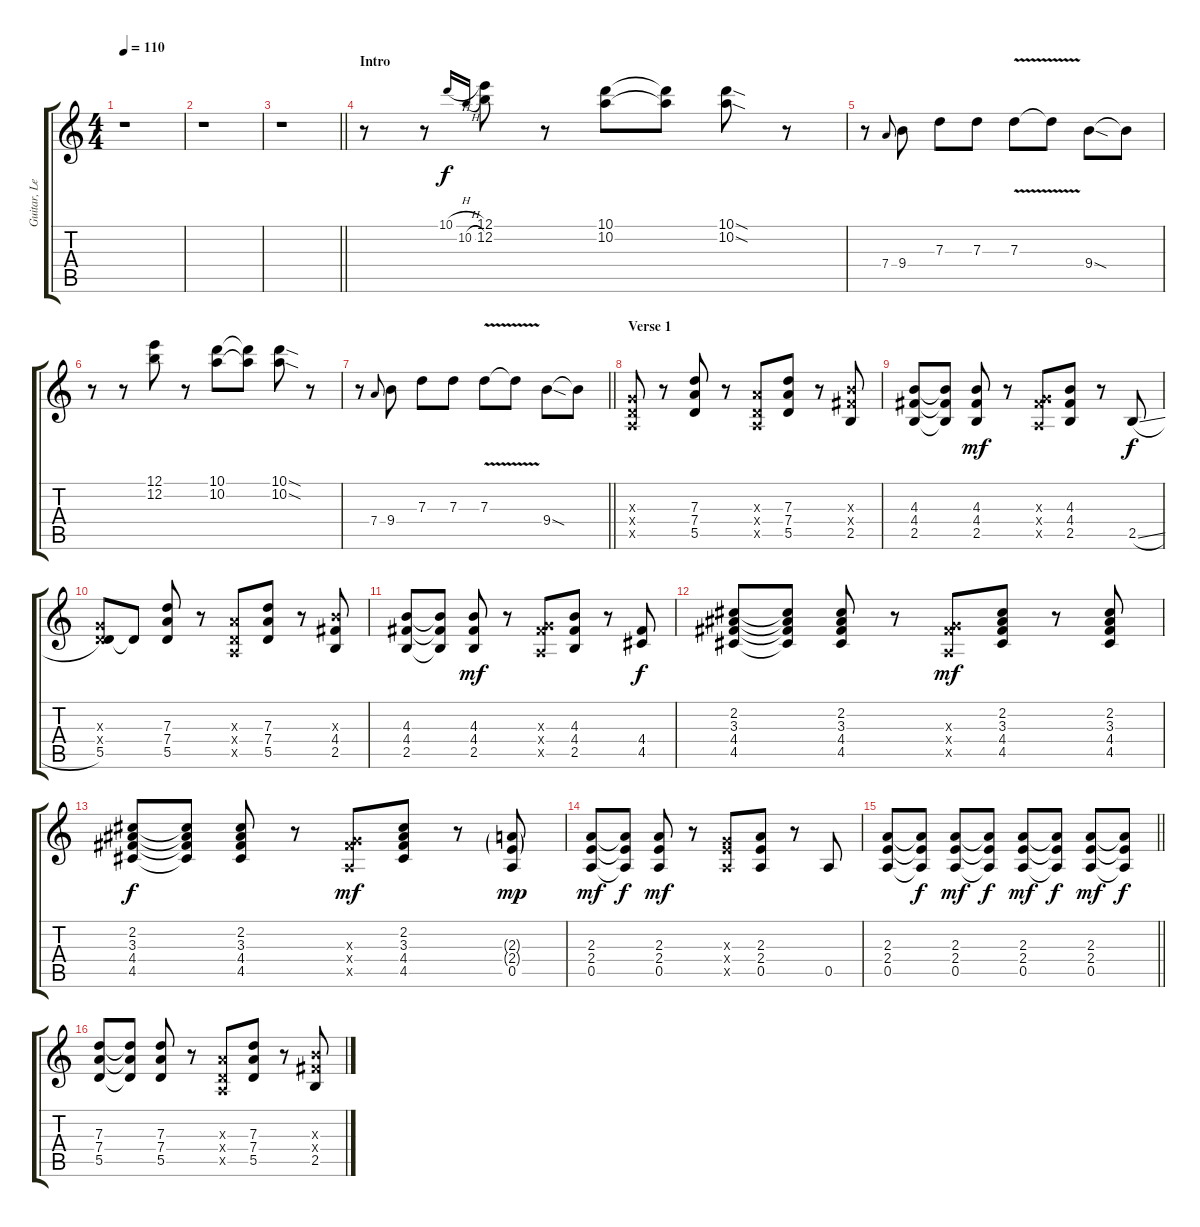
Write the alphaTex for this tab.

\track ("Guitar, Lead Alt" "Guitar, Le") {solo instrument distortionguitar}
\staff {score tabs}
\tuning (E4 B3 G3 D3 A2 E2) {hide}
\ts (4 4)
\tempo 110
\clef g2
\ks c
r.1{dy f instrument distortionguitar} |
r.1 |
\barLineRight lightlight
r.1 |
\section ("" "Intro")
r.8 r.8 10.1{h}.16{gr onbeat} 10.2{h}.16{gr onbeat} (12.1 12.2).8 r.8 (10.1 10.2).8 (10.1{t} 10.2{t}).8 (10.1{sod} 10.2{sod}).8 r.8 |
r.8 7.4.8{gr onbeat} 9.4.8 7.3.8 7.3.8 7.3{v}.8 7.3{t}.8 9.4{sod}.8 9.4{t}.8 |
r.8 r.8 (12.1 12.2).8 r.8 (10.1 10.2).8 (10.1{t} 10.2{t}).8 (10.1{sod} 10.2{sod}).8 r.8 |
\barLineRight lightlight
r.8 7.4.8{gr onbeat} 9.4.8 7.3.8 7.3.8 7.3{v}.8 7.3{t}.8 9.4{sod}.8 9.4{t}.8 |
\section ("" "Verse 1")
(0.3{x} 0.4{x} 0.5{x}).8 r.8 (7.3 7.4 5.5).8 r.8 (2.3{x} 0.4{x} 0.5{x}).8 (7.3 7.4 5.5).8 r.8 (4.3{x} 4.4{x} 2.5).8 |
(4.3 4.4 2.5).8 (4.3{t} 4.4{t} 2.5{t}).8 (4.3 4.4 2.5).8{dy mf} r.8 (0.3{x} 4.4{x} 0.5{x}).8 (4.3 4.4 2.5).8 r.8 2.5{sl}.8{dy f} |
(0.3{x} 0.4{x} 5.5).8 5.5{t}.8 (7.3 7.4 5.5).8 r.8 (2.3{x} 0.4{x} 0.5{x}).8 (7.3 7.4 5.5).8 r.8 (4.3{x} 4.4 2.5).8 |
(4.3 4.4 2.5).8 (4.3{t} 4.4{t} 2.5{t}).8 (4.3 4.4 2.5).8{dy mf} r.8 (0.3{x} 4.4{x} 0.5{x}).8 (4.3 4.4 2.5).8 r.8 (4.4 4.5).8{dy f} |
(2.2 3.3 4.4 4.5).8 (2.2{t} 3.3{t} 4.4{t} 4.5{t}).8 (2.2 3.3 4.4 4.5).8 r.8 (0.3{x} 4.4{x} 0.5{x}).8{dy mf} (2.2 3.3 4.4 4.5).8 r.8 (2.2 3.3 4.4 4.5).8 |
(2.2 3.3 4.4 4.5).8{dy f} (2.2{t} 3.3{t} 4.4{t} 4.5{t}).8 (2.2 3.3 4.4 4.5).8 r.8 (0.3{x} 4.4{x} 0.5{x}).8{dy mf} (2.2 3.3 4.4 4.5).8 r.8 (2.3{g} 2.4{g} 0.5).8{dy mp} |
(2.3 2.4 0.5).8{dy mf} (2.3{t} 2.4{t} 0.5{t}).8{dy f} (2.3 2.4 0.5).8{dy mf} r.8 (0.3{x} 2.4{x} 0.5{x}).8 (2.3 2.4 0.5).8 r.8 0.5.8 |
\barLineRight lightlight
(2.3 2.4 0.5).8 (2.3{t} 2.4{t} 0.5{t}).8{dy f} (2.3 2.4 0.5).8{dy mf} (2.3{t} 2.4{t} 0.5{t}).8{dy f} (2.3 2.4 0.5).8{dy mf} (2.3{t} 2.4{t} 0.5{t}).8{dy f} (2.3 2.4 0.5).8{dy mf} (2.3{t} 2.4{t} 0.5{t}).8{dy f} |
(7.3 7.4 5.5).8 (7.3{t} 7.4{t} 5.5{t}).8 (7.3 7.4 5.5).8 r.8 (2.3{x} 0.4{x} 0.5{x}).8 (7.3 7.4 5.5).8 r.8 (4.3{x} 4.4{x} 2.5).8
